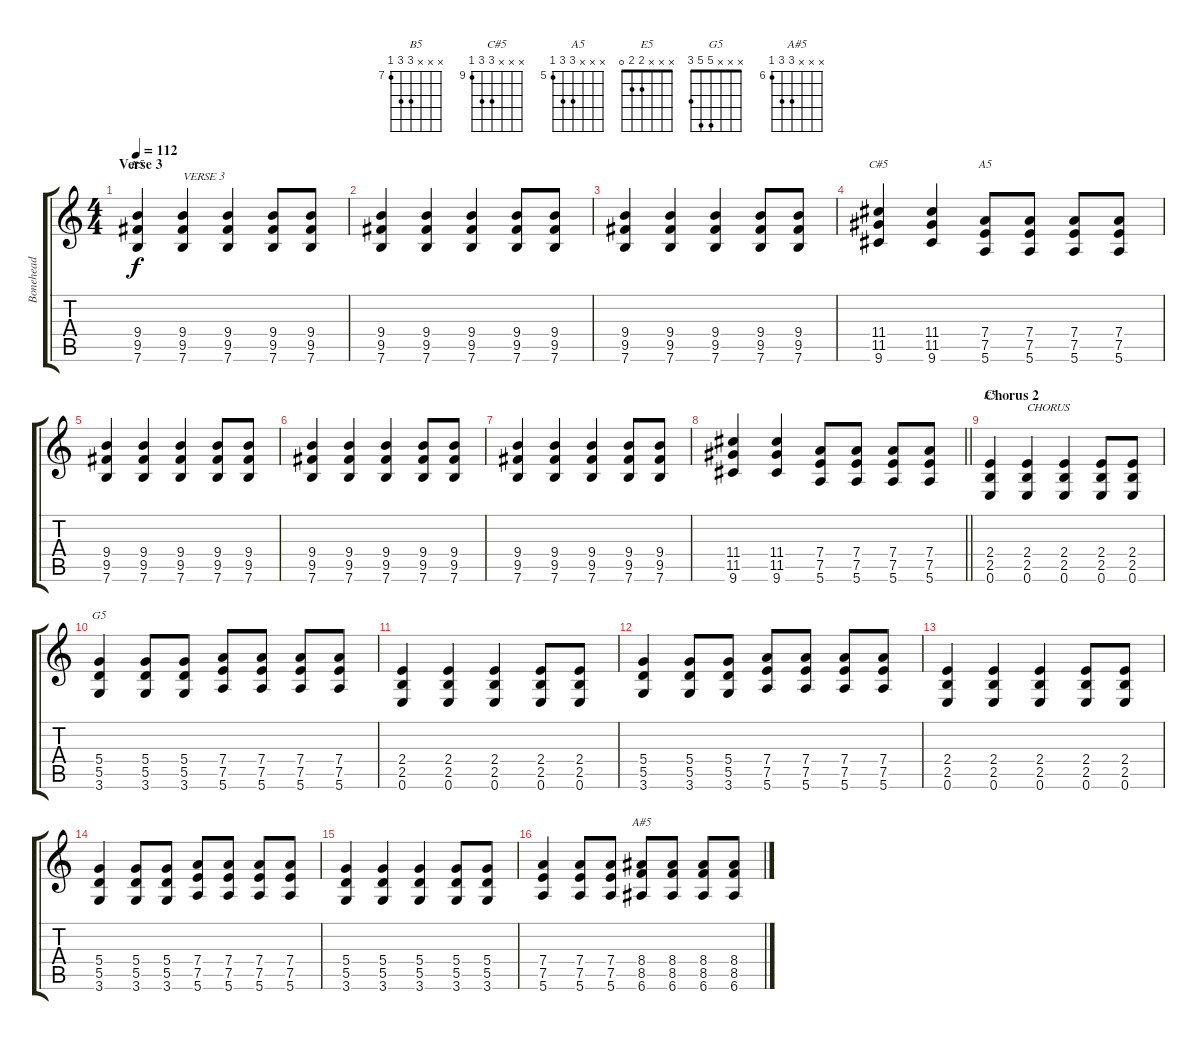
\track ("Bonehead" "Bonehead") {instrument overdrivenguitar}
\staff {score tabs}
\tuning (E4 B3 G3 D3 A2 E2) {hide}
\chord ("B5" x x x 9 9 7) {firstfret 7}
\chord ("C#5" x x x 11 11 9) {firstfret 9}
\chord ("A5" x x x 7 7 5) {firstfret 5}
\chord ("E5" x x x 2 2 0)
\chord ("G5" x x x 5 5 3)
\chord ("A#5" x x x 8 8 6) {firstfret 6}
\ts (4 4)
\section ("" "Verse 3")
\tempo 112
\clef g2
\ks c
(9.4 9.5 7.6).4{ch "B5" dy f} (9.4 9.5 7.6).4{txt "VERSE 3"} (9.4 9.5 7.6).4 (9.4 9.5 7.6).8 (9.4 9.5 7.6).8 |
(9.4 9.5 7.6).4 (9.4 9.5 7.6).4 (9.4 9.5 7.6).4 (9.4 9.5 7.6).8 (9.4 9.5 7.6).8 |
(9.4 9.5 7.6).4 (9.4 9.5 7.6).4 (9.4 9.5 7.6).4 (9.4 9.5 7.6).8 (9.4 9.5 7.6).8 |
(11.4 11.5 9.6).4{ch "C#5"} (11.4 11.5 9.6).4 (7.4 7.5 5.6).8{ch "A5"} (7.4 7.5 5.6).8 (7.4 7.5 5.6).8 (7.4 7.5 5.6).8 |
(9.4 9.5 7.6).4 (9.4 9.5 7.6).4 (9.4 9.5 7.6).4 (9.4 9.5 7.6).8 (9.4 9.5 7.6).8 |
(9.4 9.5 7.6).4 (9.4 9.5 7.6).4 (9.4 9.5 7.6).4 (9.4 9.5 7.6).8 (9.4 9.5 7.6).8 |
(9.4 9.5 7.6).4 (9.4 9.5 7.6).4 (9.4 9.5 7.6).4 (9.4 9.5 7.6).8 (9.4 9.5 7.6).8 |
\barLineRight lightlight
(11.4 11.5 9.6).4 (11.4 11.5 9.6).4 (7.4 7.5 5.6).8 (7.4 7.5 5.6).8 (7.4 7.5 5.6).8 (7.4 7.5 5.6).8 |
\section ("" "Chorus 2")
(2.4 2.5 0.6).4{ch "E5"} (2.4 2.5 0.6).4{txt "CHORUS"} (2.4 2.5 0.6).4 (2.4 2.5 0.6).8 (2.4 2.5 0.6).8 |
(5.4 5.5 3.6).4{ch "G5"} (5.4 5.5 3.6).8 (5.4 5.5 3.6).8 (7.4 7.5 5.6).8 (7.4 7.5 5.6).8 (7.4 7.5 5.6).8 (7.4 7.5 5.6).8 |
(2.4 2.5 0.6).4 (2.4 2.5 0.6).4 (2.4 2.5 0.6).4 (2.4 2.5 0.6).8 (2.4 2.5 0.6).8 |
(5.4 5.5 3.6).4 (5.4 5.5 3.6).8 (5.4 5.5 3.6).8 (7.4 7.5 5.6).8 (7.4 7.5 5.6).8 (7.4 7.5 5.6).8 (7.4 7.5 5.6).8 |
(2.4 2.5 0.6).4 (2.4 2.5 0.6).4 (2.4 2.5 0.6).4 (2.4 2.5 0.6).8 (2.4 2.5 0.6).8 |
(5.4 5.5 3.6).4 (5.4 5.5 3.6).8 (5.4 5.5 3.6).8 (7.4 7.5 5.6).8 (7.4 7.5 5.6).8 (7.4 7.5 5.6).8 (7.4 7.5 5.6).8 |
(5.4 5.5 3.6).4 (5.4 5.5 3.6).4 (5.4 5.5 3.6).4 (5.4 5.5 3.6).8 (5.4 5.5 3.6).8 |
(7.4 7.5 5.6).4 (7.4 7.5 5.6).8 (7.4 7.5 5.6).8 (8.4 8.5 6.6).8{ch "A#5"} (8.4 8.5 6.6).8 (8.4 8.5 6.6).8 (8.4 8.5 6.6).8
